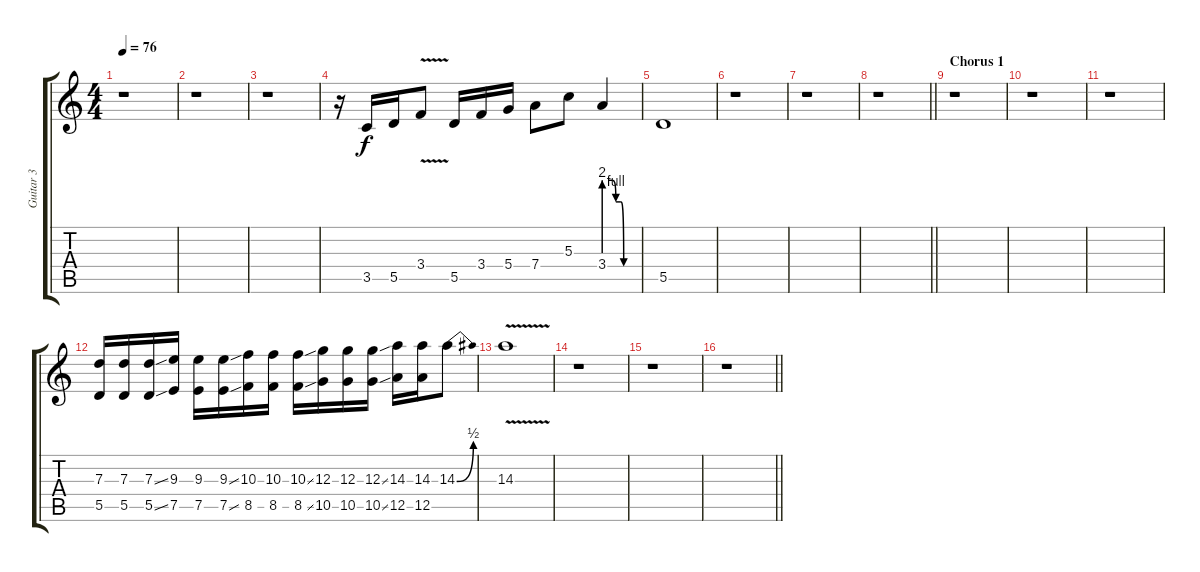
\track ("Guitar 3" "Guitar 3") {instrument acousticguitarsteel}
\staff {score tabs}
\tuning (E4 B3 G3 D3 A2 E2) {hide}
\ts (4 4)
\tempo 76
\clef g2
\ks c
r.1{dy f} |
r.1 |
r.1 |
r.16 3.5.16 5.5.16 3.4{v}.8 5.5.16 3.4.16 5.4.16 7.4.8 5.3.8 3.4{be (custom 0 8 15 8 21 4 30 4 35 0 40 0 60 0)}.4 |
5.5.1 |
r.1 |
r.1 |
\barLineRight lightlight
r.1 |
\section ("" "Chorus 1")
r.1 |
r.1 |
r.1 |
(7.3 5.5).16 (7.3 5.5).16 (7.3{ss} 5.5{ss}).16 (9.3 7.5).16 (9.3 7.5).16 (9.3{ss} 7.5{ss}).16 (10.3 8.5).16 (10.3 8.5).16 (10.3{ss} 8.5{ss}).16 (12.3 10.5).16 (12.3 10.5).16 (12.3{ss} 10.5{ss}).16 (14.3 12.5).16 (14.3 12.5).16 14.3{be (bend 0 0 60 2)}.8 |
14.3{v}.1 |
r.1 |
r.1 |
\barLineRight lightlight
r.1
